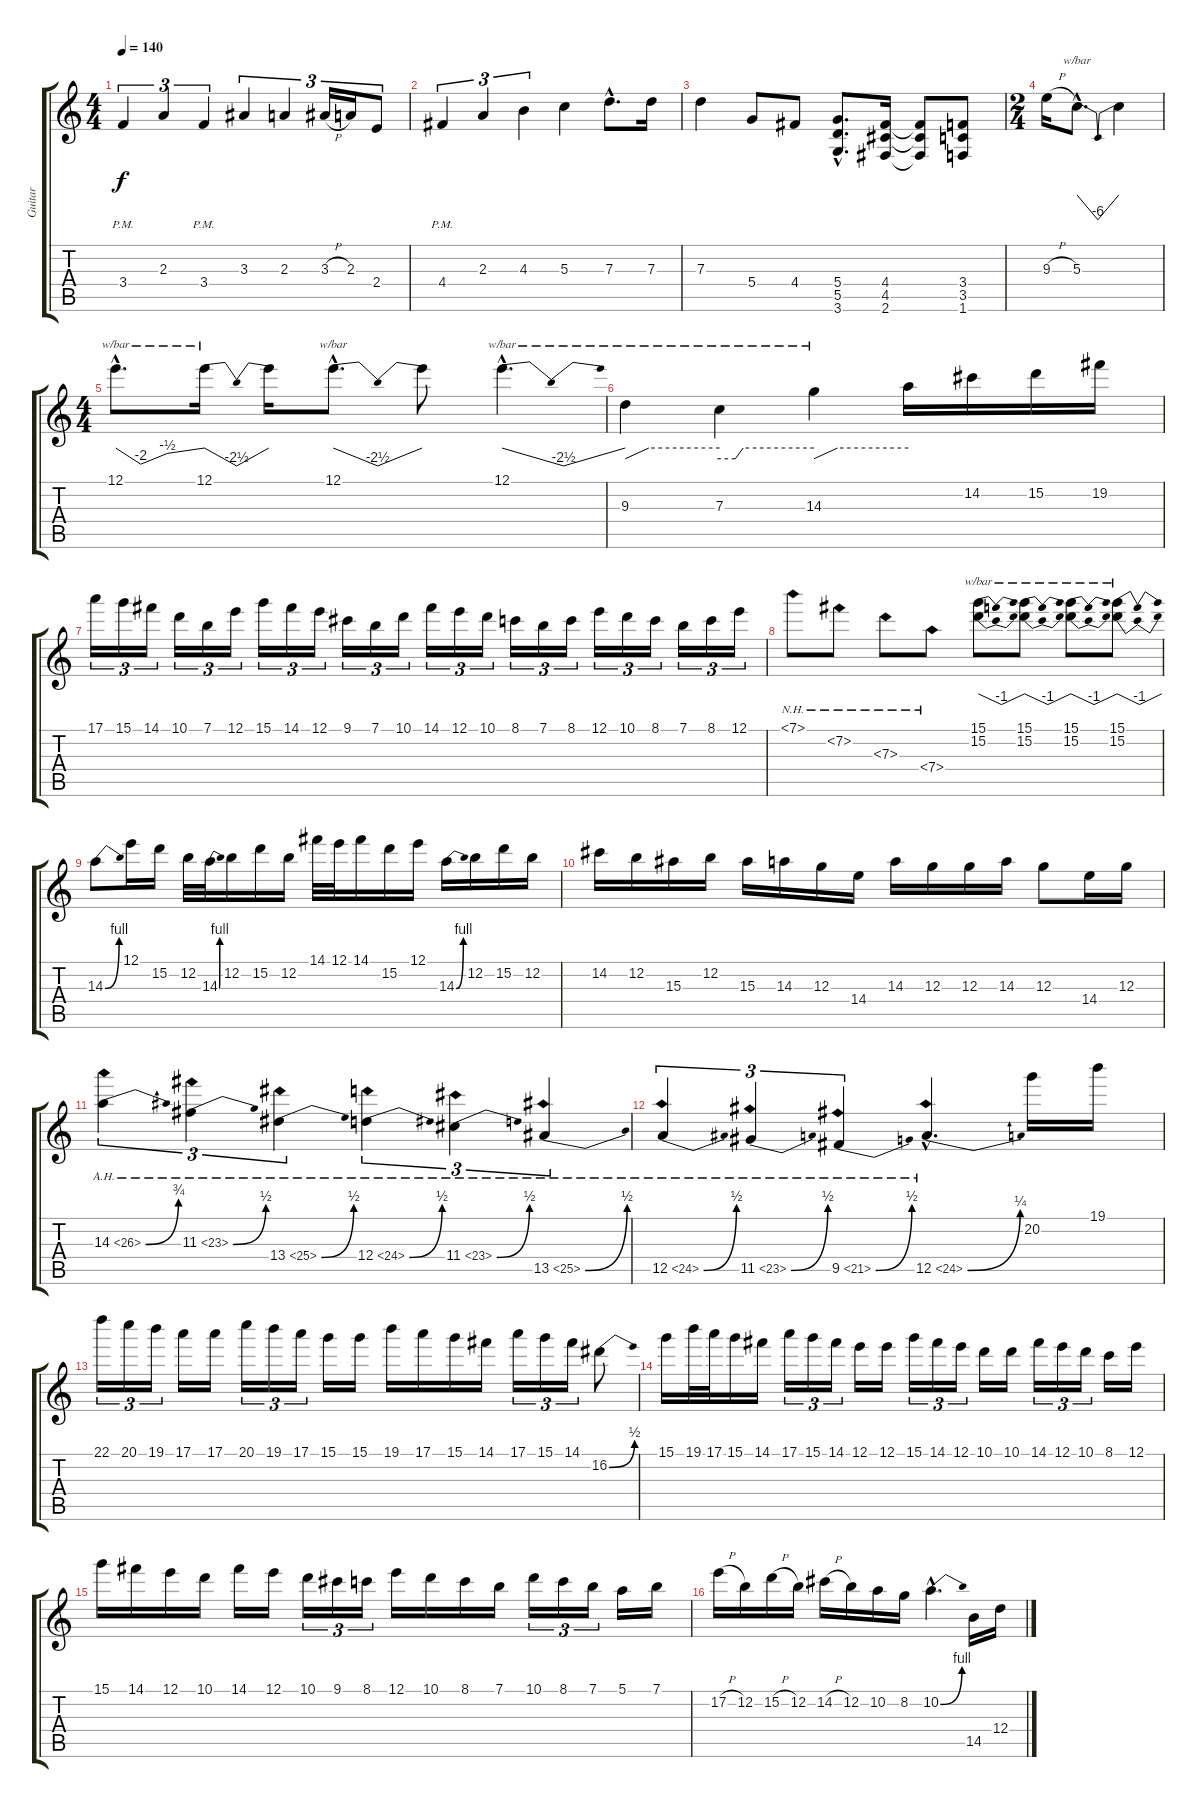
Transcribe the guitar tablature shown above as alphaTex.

\track ("Guitar" "Guitar") {instrument distortionguitar}
\staff {score tabs}
\tuning (E4 B3 G3 D3 A2 E2) {hide}
\ts (4 4)
\tempo 140
\clef g2
\ks c
3.4{pm}.4{tu (3 2) dy f} 2.3.4{tu (3 2)} 3.4{pm}.4{tu (3 2)} 3.3.4{tu (3 2)} 2.3.4{tu (3 2)} 3.3{h}.16{tu (3 2)} 2.3.16{tu (3 2)} 2.4.8{tu (3 2)} |
4.4{pm}.4{tu (3 2)} 2.3.4{tu (3 2)} 4.3.4{tu (3 2)} 5.3.4 7.3{hac}.8{d} 7.3.16 |
7.3.4 5.4.8 4.4.8 (5.4{hac} 5.5{hac} 3.6{hac}).8{d} (4.4 4.5 2.6).16 (4.4{t} 4.5{t} 2.6{t}).8 (3.4 3.5 1.6).8 |
\ts (2 4)
9.3{h}.16 5.3{hac}.8{d tbe (dip default 0 0 30 -24 60 0)} 5.3{t}.4 |
\ts (4 4)
12.1{hac}.8{d tbe (custom default 0 0 17 -8 35 -2 60 0)} 12.1.16{tbe (dip default 0 0 30 -10 60 0)} 12.1{t}.16 12.1{hac}.8{d tbe (dip default 0 0 30 -10 60 0)} 12.1{t}.8 12.1{hac}.4{d tbe (dip default 0 0 30 -10 60 0)} |
9.3.4{tbe (custom default 0 -4 15 0 60 0)} 7.3.4{tbe (custom default 0 -4 10 -4 15 0 60 0)} 14.3.4{tbe (custom default 0 -4 15 0 60 0)} 14.3{t}.16 14.2.16 15.2.16 19.2.16 |
17.1.16{tu (3 2)} 15.1.16{tu (3 2)} 14.1.16{tu (3 2)} 10.1.16{tu (3 2)} 7.1.16{tu (3 2)} 12.1.16{tu (3 2)} 15.1.16{tu (3 2)} 14.1.16{tu (3 2)} 12.1.16{tu (3 2)} 9.1.16{tu (3 2)} 7.1.16{tu (3 2)} 10.1.16{tu (3 2)} 14.1.16{tu (3 2)} 12.1.16{tu (3 2)} 10.1.16{tu (3 2)} 8.1.16{tu (3 2)} 7.1.16{tu (3 2)} 8.1.16{tu (3 2)} 12.1.16{tu (3 2)} 10.1.16{tu (3 2)} 8.1.16{tu (3 2)} 7.1.16{tu (3 2)} 8.1.16{tu (3 2)} 12.1.16{tu (3 2)} |
7.1{nh}.8 7.2{nh}.8 7.3{nh}.8 7.4{nh}.8 (15.1 15.2).8{tbe (dip default 0 0 30 -4 60 0)} (15.1 15.2).8{tbe (dip default 0 0 30 -4 60 0)} (15.1 15.2).8{tbe (dip default 0 0 30 -4 60 0)} (15.1 15.2).8{tbe (dip default 0 0 30 -4 60 0)} |
14.3{be (bend 0 0 60 4)}.8 12.1.16 15.2.16 12.2.32 14.3{be (bend 0 0 60 4)}.32 12.2.16 15.2.16 12.2.16 14.1.32 12.1.32 14.1.16 15.2.16 12.1.16 14.3{be (bend 0 0 60 4)}.16 12.2.16 15.2.16 12.2.16 |
14.2.16 12.2.16 15.3.16 12.2.16 15.3.16 14.3.16 12.3.16 14.4.16 14.3.16 12.3.16 12.3.16 14.3.16 12.3.8 14.4.16 12.3.16 |
14.3{be (bend 0 0 60 3) ah 12}.4{tu (3 2)} 11.3{be (bend 0 0 60 2) ah 12}.4{tu (3 2)} 13.4{be (bend 0 0 60 2) ah 12}.4{tu (3 2)} 12.4{be (bend 0 0 60 2) ah 12}.4{tu (3 2)} 11.4{be (bend 0 0 60 2) ah 12}.4{tu (3 2)} 13.5{be (bend 0 0 60 2) ah 12}.4{tu (3 2)} |
12.5{be (bend 0 0 60 2) ah 12}.4{tu (3 2)} 11.5{be (bend 0 0 60 2) ah 12}.4{tu (3 2)} 9.5{be (bend 0 0 60 2) ah 12}.4{tu (3 2)} 12.5{be (bend 0 0 60 1) ah 12 hac}.4{d} 20.2.16 19.1.16 |
22.1.16{tu (3 2)} 20.1.16{tu (3 2)} 19.1.16{tu (3 2)} 17.1.16 17.1.16 20.1.16{tu (3 2)} 19.1.16{tu (3 2)} 17.1.16{tu (3 2)} 15.1.16 15.1.16 19.1.16 17.1.16 15.1.16 14.1.16 17.1.16{tu (3 2)} 15.1.16{tu (3 2)} 14.1.16{tu (3 2)} 16.2{be (bend 0 0 60 2)}.8 |
15.1.16 19.1.32 17.1.32 15.1.16 14.1.16 17.1.16{tu (3 2)} 15.1.16{tu (3 2)} 14.1.16{tu (3 2)} 12.1.16 12.1.16 15.1.16{tu (3 2)} 14.1.16{tu (3 2)} 12.1.16{tu (3 2)} 10.1.16 10.1.16 14.1.16{tu (3 2)} 12.1.16{tu (3 2)} 10.1.16{tu (3 2)} 8.1.16 12.1.16 |
15.1.16 14.1.16 12.1.16 10.1.16 14.1.16 12.1.16 10.1.16{tu (3 2)} 9.1.16{tu (3 2)} 8.1.16{tu (3 2)} 12.1.16 10.1.16 8.1.16 7.1.16 10.1.16{tu (3 2)} 8.1.16{tu (3 2)} 7.1.16{tu (3 2)} 5.1.16 7.1.16 |
17.2{h}.16 12.2.16 15.2{h}.16 12.2.16 14.2{h}.16 12.2.16 10.2.16 8.2.16 10.2{be (bend 0 0 60 4) hac}.4{d} 14.5.16 12.4.16
